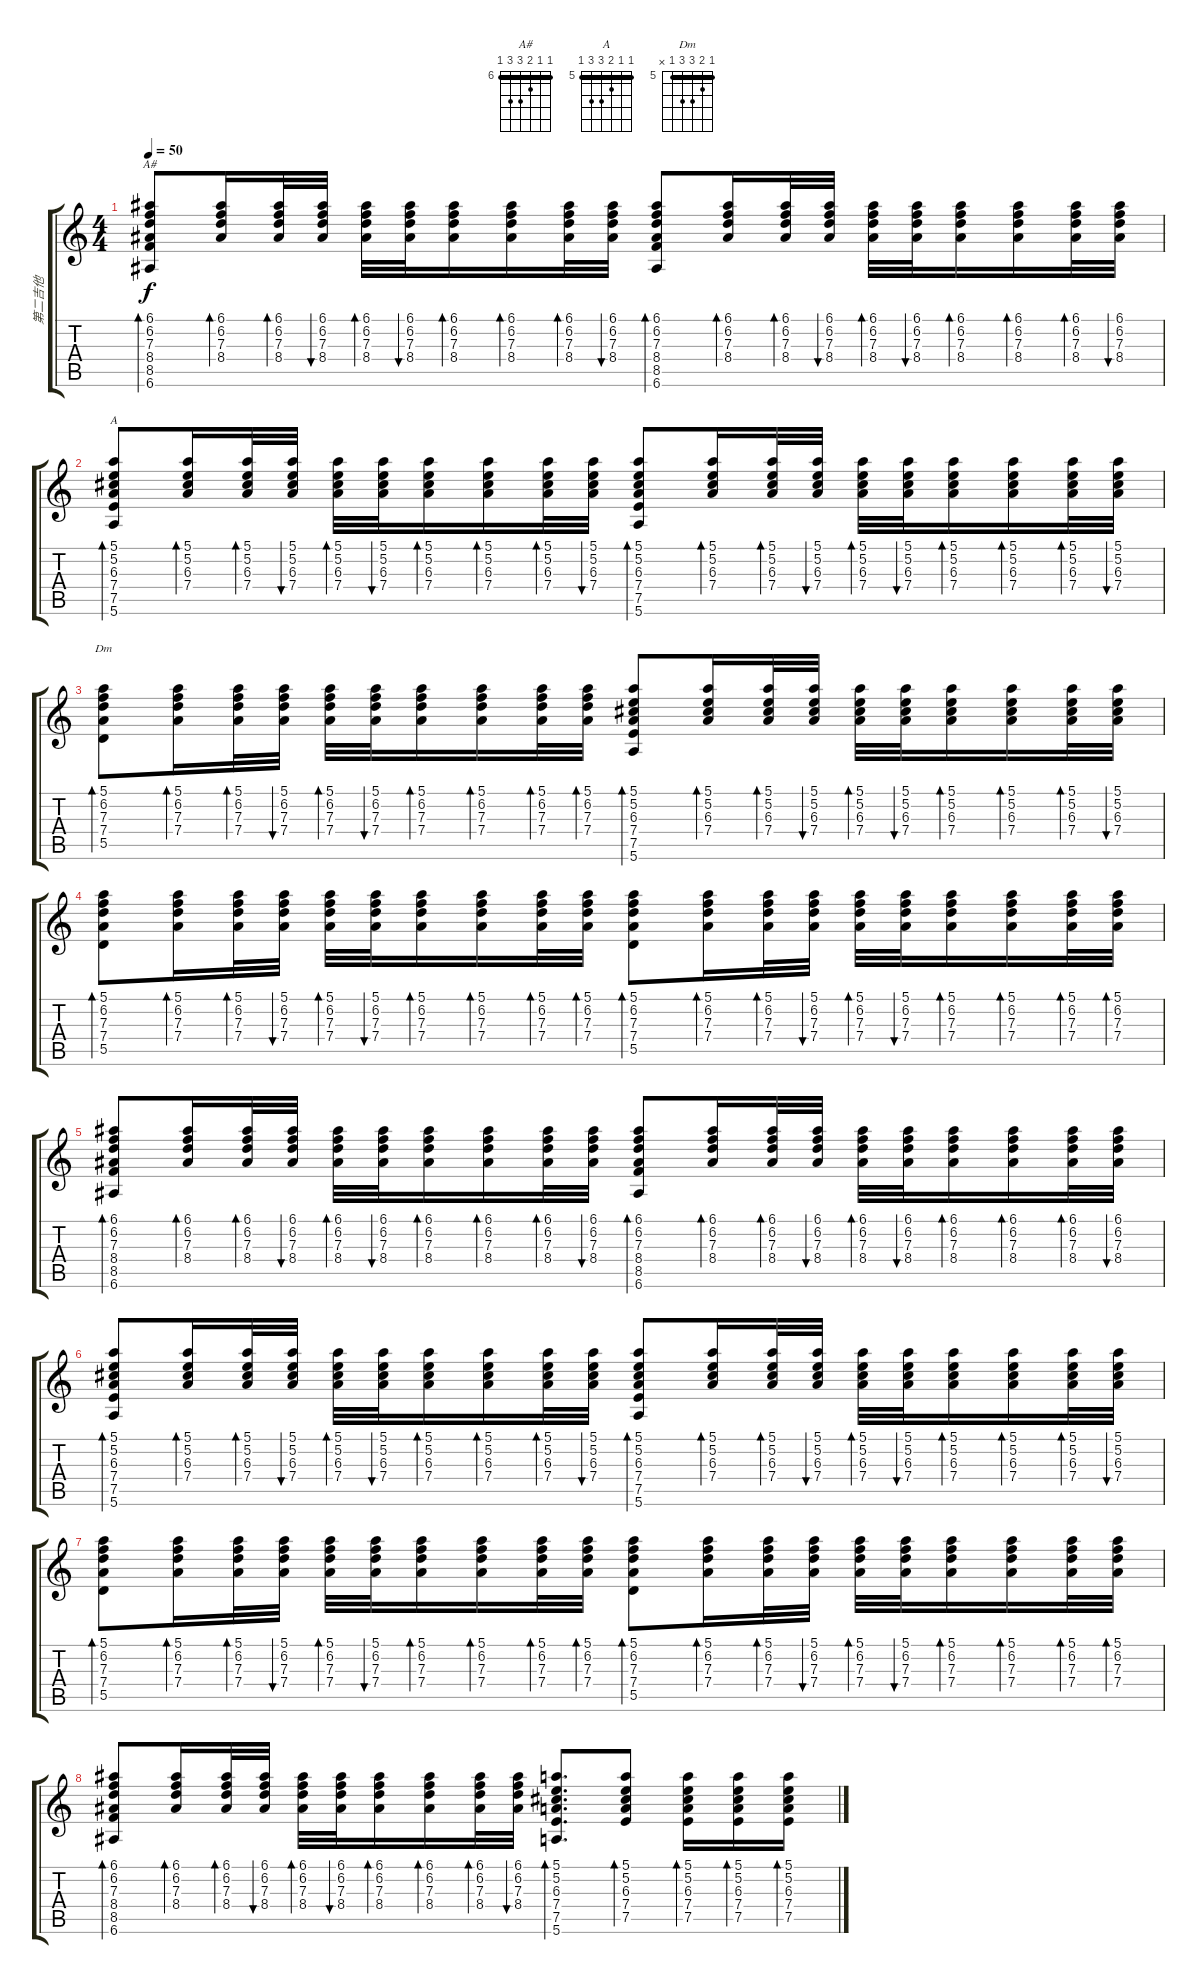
\track ("第二吉他" "第二吉他") {instrument acousticguitarsteel}
\staff {score tabs}
\tuning (E4 B3 G3 D3 A2 E2) {hide}
\chord ("A#" 6 6 7 8 8 6) {firstfret 6 barre 6}
\chord ("A" 5 5 6 7 7 5) {firstfret 5 barre 5}
\chord ("Dm" 5 6 7 7 5 x) {firstfret 5 barre 5}
\ts (4 4)
\tempo 50
\clef g2
\ks c
(6.1 6.2 7.3 8.4 8.5 6.6).8{bd 60 ch "A#" dy f} (6.1 6.2 7.3 8.4).16{bd 60} (6.1 6.2 7.3 8.4).32{bd 60} (6.1 6.2 7.3 8.4).32{bu 60} (6.1 6.2 7.3 8.4).32{bd 60} (6.1 6.2 7.3 8.4).32{bu 60} (6.1 6.2 7.3 8.4).16{bd 60} (6.1 6.2 7.3 8.4).16{bd 60} (6.1 6.2 7.3 8.4).32{bd 60} (6.1 6.2 7.3 8.4).32{bu 60} (6.1 6.2 7.3 8.4 8.5 6.6).8{bd 60} (6.1 6.2 7.3 8.4).16{bd 60} (6.1 6.2 7.3 8.4).32{bd 60} (6.1 6.2 7.3 8.4).32{bu 60} (6.1 6.2 7.3 8.4).32{bd 60} (6.1 6.2 7.3 8.4).32{bu 60} (6.1 6.2 7.3 8.4).16{bd 60} (6.1 6.2 7.3 8.4).16{bd 60} (6.1 6.2 7.3 8.4).32{bd 60} (6.1 6.2 7.3 8.4).32{bu 60} |
(5.1 5.2 6.3 7.4 7.5 5.6).8{bd 60 ch "A"} (5.1 5.2 6.3 7.4).16{bd 60} (5.1 5.2 6.3 7.4).32{bd 60} (5.1 5.2 6.3 7.4).32{bu 60} (5.1 5.2 6.3 7.4).32{bd 60} (5.1 5.2 6.3 7.4).32{bu 60} (5.1 5.2 6.3 7.4).16{bd 60} (5.1 5.2 6.3 7.4).16{bd 60} (5.1 5.2 6.3 7.4).32{bd 60} (5.1 5.2 6.3 7.4).32{bu 60} (5.1 5.2 6.3 7.4 7.5 5.6).8{bd 60} (5.1 5.2 6.3 7.4).16{bd 60} (5.1 5.2 6.3 7.4).32{bd 60} (5.1 5.2 6.3 7.4).32{bu 60} (5.1 5.2 6.3 7.4).32{bd 60} (5.1 5.2 6.3 7.4).32{bu 60} (5.1 5.2 6.3 7.4).16{bd 60} (5.1 5.2 6.3 7.4).16{bd 60} (5.1 5.2 6.3 7.4).32{bd 60} (5.1 5.2 6.3 7.4).32{bu 60} |
(5.1 6.2 7.3 7.4 5.5).8{bd 60 ch "Dm"} (5.1 6.2 7.3 7.4).16{bd 60} (5.1 6.2 7.3 7.4).32{bd 60} (5.1 6.2 7.3 7.4).32{bu 60} (5.1 6.2 7.3 7.4).32{bd 60} (5.1 6.2 7.3 7.4).32{bu 60} (5.1 6.2 7.3 7.4).16{bd 60} (5.1 6.2 7.3 7.4).16{bd 60} (5.1 6.2 7.3 7.4).32{bd 60} (5.1 6.2 7.3 7.4).32{bd 60} (5.1 5.2 6.3 7.4 7.5 5.6).8{bd 60} (5.1 5.2 6.3 7.4).16{bd 60} (5.1 5.2 6.3 7.4).32{bd 60} (5.1 5.2 6.3 7.4).32{bu 60} (5.1 5.2 6.3 7.4).32{bd 60} (5.1 5.2 6.3 7.4).32{bu 60} (5.1 5.2 6.3 7.4).16{bd 60} (5.1 5.2 6.3 7.4).16{bd 60 txt ""} (5.1 5.2 6.3 7.4).32{bd 60} (5.1 5.2 6.3 7.4).32{bu 60} |
(5.1 6.2 7.3 7.4 5.5).8{bd 60} (5.1 6.2 7.3 7.4).16{bd 60} (5.1 6.2 7.3 7.4).32{bd 60} (5.1 6.2 7.3 7.4).32{bu 60} (5.1 6.2 7.3 7.4).32{bd 60} (5.1 6.2 7.3 7.4).32{bu 60} (5.1 6.2 7.3 7.4).16{bd 60} (5.1 6.2 7.3 7.4).16{bd 60} (5.1 6.2 7.3 7.4).32{bd 60} (5.1 6.2 7.3 7.4).32{bd 60} (5.1 6.2 7.3 7.4 5.5).8{bd 60} (5.1 6.2 7.3 7.4).16{bd 60} (5.1 6.2 7.3 7.4).32{bd 60} (5.1 6.2 7.3 7.4).32{bu 60} (5.1 6.2 7.3 7.4).32{bd 60} (5.1 6.2 7.3 7.4).32{bu 60} (5.1 6.2 7.3 7.4).16{bd 60} (5.1 6.2 7.3 7.4).16{bd 60} (5.1 6.2 7.3 7.4).32{bd 60} (5.1 6.2 7.3 7.4).32{bd 60} |
(6.1 6.2 7.3 8.4 8.5 6.6).8{bd 60} (6.1 6.2 7.3 8.4).16{bd 60} (6.1 6.2 7.3 8.4).32{bd 60} (6.1 6.2 7.3 8.4).32{bu 60} (6.1 6.2 7.3 8.4).32{bd 60} (6.1 6.2 7.3 8.4).32{bu 60} (6.1 6.2 7.3 8.4).16{bd 60} (6.1 6.2 7.3 8.4).16{bd 60} (6.1 6.2 7.3 8.4).32{bd 60} (6.1 6.2 7.3 8.4).32{bu 60} (6.1 6.2 7.3 8.4 8.5 6.6).8{bd 60} (6.1 6.2 7.3 8.4).16{bd 60} (6.1 6.2 7.3 8.4).32{bd 60} (6.1 6.2 7.3 8.4).32{bu 60} (6.1 6.2 7.3 8.4).32{bd 60} (6.1 6.2 7.3 8.4).32{bu 60} (6.1 6.2 7.3 8.4).16{bd 60} (6.1 6.2 7.3 8.4).16{bd 60} (6.1 6.2 7.3 8.4).32{bd 60} (6.1 6.2 7.3 8.4).32{bu 60} |
(5.1 5.2 6.3 7.4 7.5 5.6).8{bd 60} (5.1 5.2 6.3 7.4).16{bd 60} (5.1 5.2 6.3 7.4).32{bd 60} (5.1 5.2 6.3 7.4).32{bu 60} (5.1 5.2 6.3 7.4).32{bd 60} (5.1 5.2 6.3 7.4).32{bu 60} (5.1 5.2 6.3 7.4).16{bd 60} (5.1 5.2 6.3 7.4).16{bd 60} (5.1 5.2 6.3 7.4).32{bd 60} (5.1 5.2 6.3 7.4).32{bu 60} (5.1 5.2 6.3 7.4 7.5 5.6).8{bd 60} (5.1 5.2 6.3 7.4).16{bd 60} (5.1 5.2 6.3 7.4).32{bd 60} (5.1 5.2 6.3 7.4).32{bu 60} (5.1 5.2 6.3 7.4).32{bd 60} (5.1 5.2 6.3 7.4).32{bu 60} (5.1 5.2 6.3 7.4).16{bd 60} (5.1 5.2 6.3 7.4).16{bd 60} (5.1 5.2 6.3 7.4).32{bd 60} (5.1 5.2 6.3 7.4).32{bu 60} |
(5.1 6.2 7.3 7.4 5.5).8{bd 60} (5.1 6.2 7.3 7.4).16{bd 60} (5.1 6.2 7.3 7.4).32{bd 60} (5.1 6.2 7.3 7.4).32{bu 60} (5.1 6.2 7.3 7.4).32{bd 60} (5.1 6.2 7.3 7.4).32{bu 60} (5.1 6.2 7.3 7.4).16{bd 60} (5.1 6.2 7.3 7.4).16{bd 60} (5.1 6.2 7.3 7.4).32{bd 60} (5.1 6.2 7.3 7.4).32{bd 60} (5.1 6.2 7.3 7.4 5.5).8{bd 60} (5.1 6.2 7.3 7.4).16{bd 60} (5.1 6.2 7.3 7.4).32{bd 60} (5.1 6.2 7.3 7.4).32{bu 60} (5.1 6.2 7.3 7.4).32{bd 60} (5.1 6.2 7.3 7.4).32{bu 60} (5.1 6.2 7.3 7.4).16{bd 60} (5.1 6.2 7.3 7.4).16{bd 60} (5.1 6.2 7.3 7.4).32{bd 60} (5.1 6.2 7.3 7.4).32{bd 60} |
(6.1 6.2 7.3 8.4 8.5 6.6).8{bd 60} (6.1 6.2 7.3 8.4).16{bd 60} (6.1 6.2 7.3 8.4).32{bd 60} (6.1 6.2 7.3 8.4).32{bu 60} (6.1 6.2 7.3 8.4).32{bd 60} (6.1 6.2 7.3 8.4).32{bu 60} (6.1 6.2 7.3 8.4).16{bd 60} (6.1 6.2 7.3 8.4).16{bd 60} (6.1 6.2 7.3 8.4).32{bd 60} (6.1 6.2 7.3 8.4).32{bu 60} (5.1 5.2 6.3 7.4 7.5 5.6).8{d bd 60} (5.1 5.2 6.3 7.4 7.5).8{bd 60} (5.1 5.2 6.3 7.4 7.5).16{bd 60} (5.1 5.2 6.3 7.4 7.5).16{bd 60} (5.1 5.2 6.3 7.4 7.5).16{bd 60}
